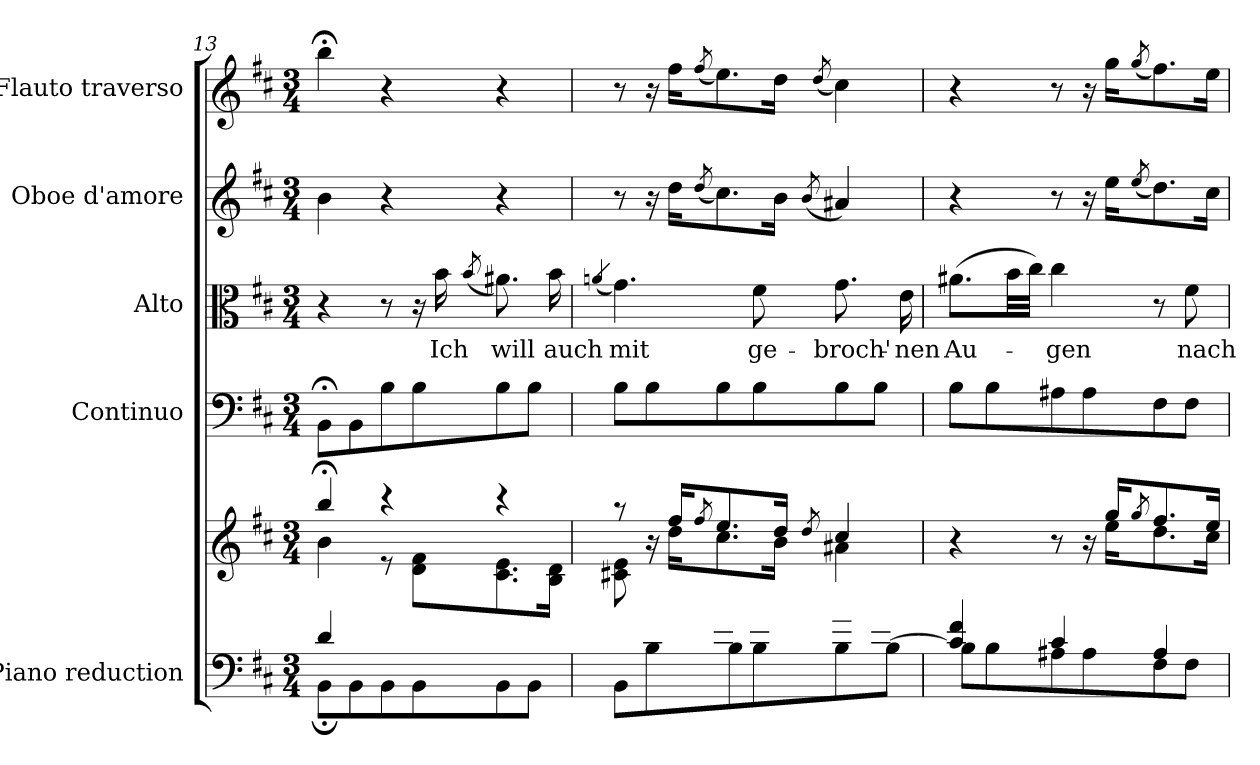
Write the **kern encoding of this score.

**kern	**kern	**kern	**kern	**text	**kern	**dynam	**kern	**dynam
*part5	*part5	*part4	*part3	*part3	*part2	*part2	*part1	*part1
*staff6	*staff5	*staff4	*staff3	*staff3	*staff2	*staff2	*staff1	*staff1
*I"Piano reduction	*	*I"Continuo	*I"Alto	*	*I"Oboe d'amore	*	*I"Flauto traverso	*
*I'Pno	*	*	*	*	*I'Ob	*	*I'Fl	*
*clefF4	*clefG2	*clefF4	*clefC3	*	*clefG2	*	*clefG2	*
*k[f#c#]	*k[f#c#]	*k[f#c#]	*k[f#c#]	*	*k[f#c#]	*	*k[f#c#]	*
*M3/4	*M3/4	*M3/4	*M3/4	*	*M3/4	*	*M3/4	*
=13	=13	=13	=13	=13	=13	=13	=13	=13
*^	*^	*	*	*	*	*	*	*
4d/	8BB;\L	4bb;</	4b\	8BB;\L	4r	.	4b\	.	4bb;<\	.
.	8BB\	.	.	8BB\	.	.	.	.	.	.
4ryy	8BB\	4r	8r	8B\	8r	.	4r	.	4r	.
.	8BB\	.	8d\ 8f#\L	8B\	16r	.	.	.	.	.
!	!	!	!	!	!	!LO:LY:b	!	!	!	!
.	.	.	.	.	16b\	Ich	.	.	.	.
.	.	.	.	.	(8qb/	.	.	.	.	.
!	!	!	!	!	!	!LO:LY:b	!	!	!	!
4ryy	8BB\	4r	8.c#\ 8.e\	8B\	8.a#X\)	will	4r	.	4r	.
.	8BB\J	.	.	8B\J	.	.	.	.	.	.
!	!	!	!	!	!	!LO:LY:b	!	!	!	!
.	.	.	16B\ 16d\Jk	.	16b\	auch	.	.	.	.
*	*	*v	*v	*	*	*	*	*	*	*
=14	=14	=14	=14	=14	=14	=14	=14	=14	=14
.	.	.	.	(4qan/	.	.	.	.	.
*	*	*^	*	*	*	*	*	*	*
*	*	*	*^	*	*	*	*	*	*	*
!	!	!	!	!	!	!	!LO:LY:b	!	!	!	!
8ryy	8BB\L	8r	8ryy	8c#X\ 8e\L	8B\L	4.g\)	mit	8r	.	8r	.
8B/ 8d/	8B\	16r	16ryy	2ryy	8B\	.	.	16r	.	16r	.
!	!	!	!	!	!	!	!	!	!LO:DY:b	!	!LO:DY:b
.	.	16ff#/KL	16dd\KL	.	.	.	.	16dd\KL	other-dynamics	16ff#\KL	other-dynamics
.	.	8qff#/	.	.	.	.	.	(8qdd/	.	(8qff#/	.
8c#/ 8e/	8B\	8.ee/	8.cc#\	.	8B\	.	.	8.cc#\)	.	8.ee\)	.
!	!	!	!	!	!	!	!LO:LY:b	!	!	!	!
8d/ 8f#/	8B\	.	.	.	8B\	8f#\	ge-	.	.	.	.
.	.	16dd/Jk	16b\Jk	.	.	.	.	16b\Jk	.	16dd\Jk	.
.	.	8qdd/	.	.	.	.	.	(8qb/	.	(8qdd/	.
!	!	!	!	!	!	!	!LO:LY:b	!	!	!	!
8e/ 8g/	8B\	4cc#/	4a#X\	.	8B\	8.g\	-broch'-	4a#X/)	.	4cc#\)	.
[8c#/ 8e/J	8B\J	.	.	8ryy	8B\J	.	.	.	.	.	.
!	!	!	!	!	!	!	!LO:LY:b	!	!	!	!
.	.	.	.	.	.	16e\	-nen	.	.	.	.
*	*	*	*v	*v	*	*	*	*	*	*	*
=15	=15	=15	=15	=15	=15	=15	=15	=15	=15	=15
!	!	!	!	!	!	!LO:LY:b	!	!	!	!
4c#/] 4f#/	8B\L	4r	4ryy	8B\L	(8.a#X\L	Au-	4r	.	4r	.
.	8B\	.	.	8B\	.	.	.	.	.	.
.	.	.	.	.	32b\LL	.	.	.	.	.
.	.	.	.	.	32cc#\JJJ)	.	.	.	.	.
!	!	!	!	!	!	!LO:LY:b	!	!	!	!
4c#/	8A#X\	8r	8ryy	8A#X\	4cc#\	-gen	8r	.	8r	.
.	8A#\	16r	16ryy	8A#\	.	.	16r	.	16r	.
.	.	16gg/KL	16ee\KL	.	.	.	16ee\KL	.	16gg\KL	.
.	.	8qgg/	.	.	.	.	(8qee/	.	(8qgg/	.
4A#/	8F#\	8.ff#/	8.dd\	8F#\	8r	.	8.dd\)	.	8.ff#\)	.
!	!	!	!	!	!	!LO:LY:b	!	!	!	!
.	8F#\J	.	.	8F#\J	8f#\	nach	.	.	.	.
.	.	16ee/Jk	16cc#\Jk	.	.	.	16cc#\Jk	.	16ee\Jk	.
*v	*v	*	*	*	*	*	*	*	*	*
*	*v	*v	*	*	*	*	*	*	*
=	=	=	=	=	=	=	=	=
*-	*-	*-	*-	*-	*-	*-	*-	*-
